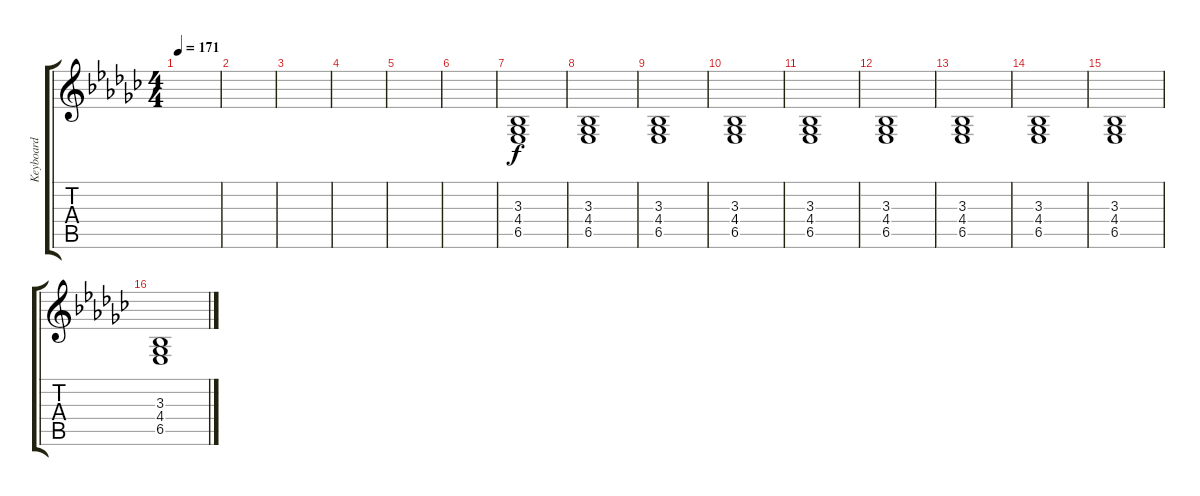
\track ("Keyboard" "Keyboard") {instrument electricgrandpiano}
\staff {score tabs}
\tuning (E4 B3 G3 D3 A2 E2) {hide}
\ts (4 4)
\tempo 171
\clef g2
\ks gb
|
|
|
|
|
|
(3.3 4.4 6.5).1 |
(3.3 4.4 6.5).1 |
(3.3 4.4 6.5).1 |
(3.3 4.4 6.5).1 |
(3.3 4.4 6.5).1 |
(3.3 4.4 6.5).1 |
(3.3 4.4 6.5).1 |
(3.3 4.4 6.5).1 |
(3.3 4.4 6.5).1 |
(3.3 4.4 6.5).1
